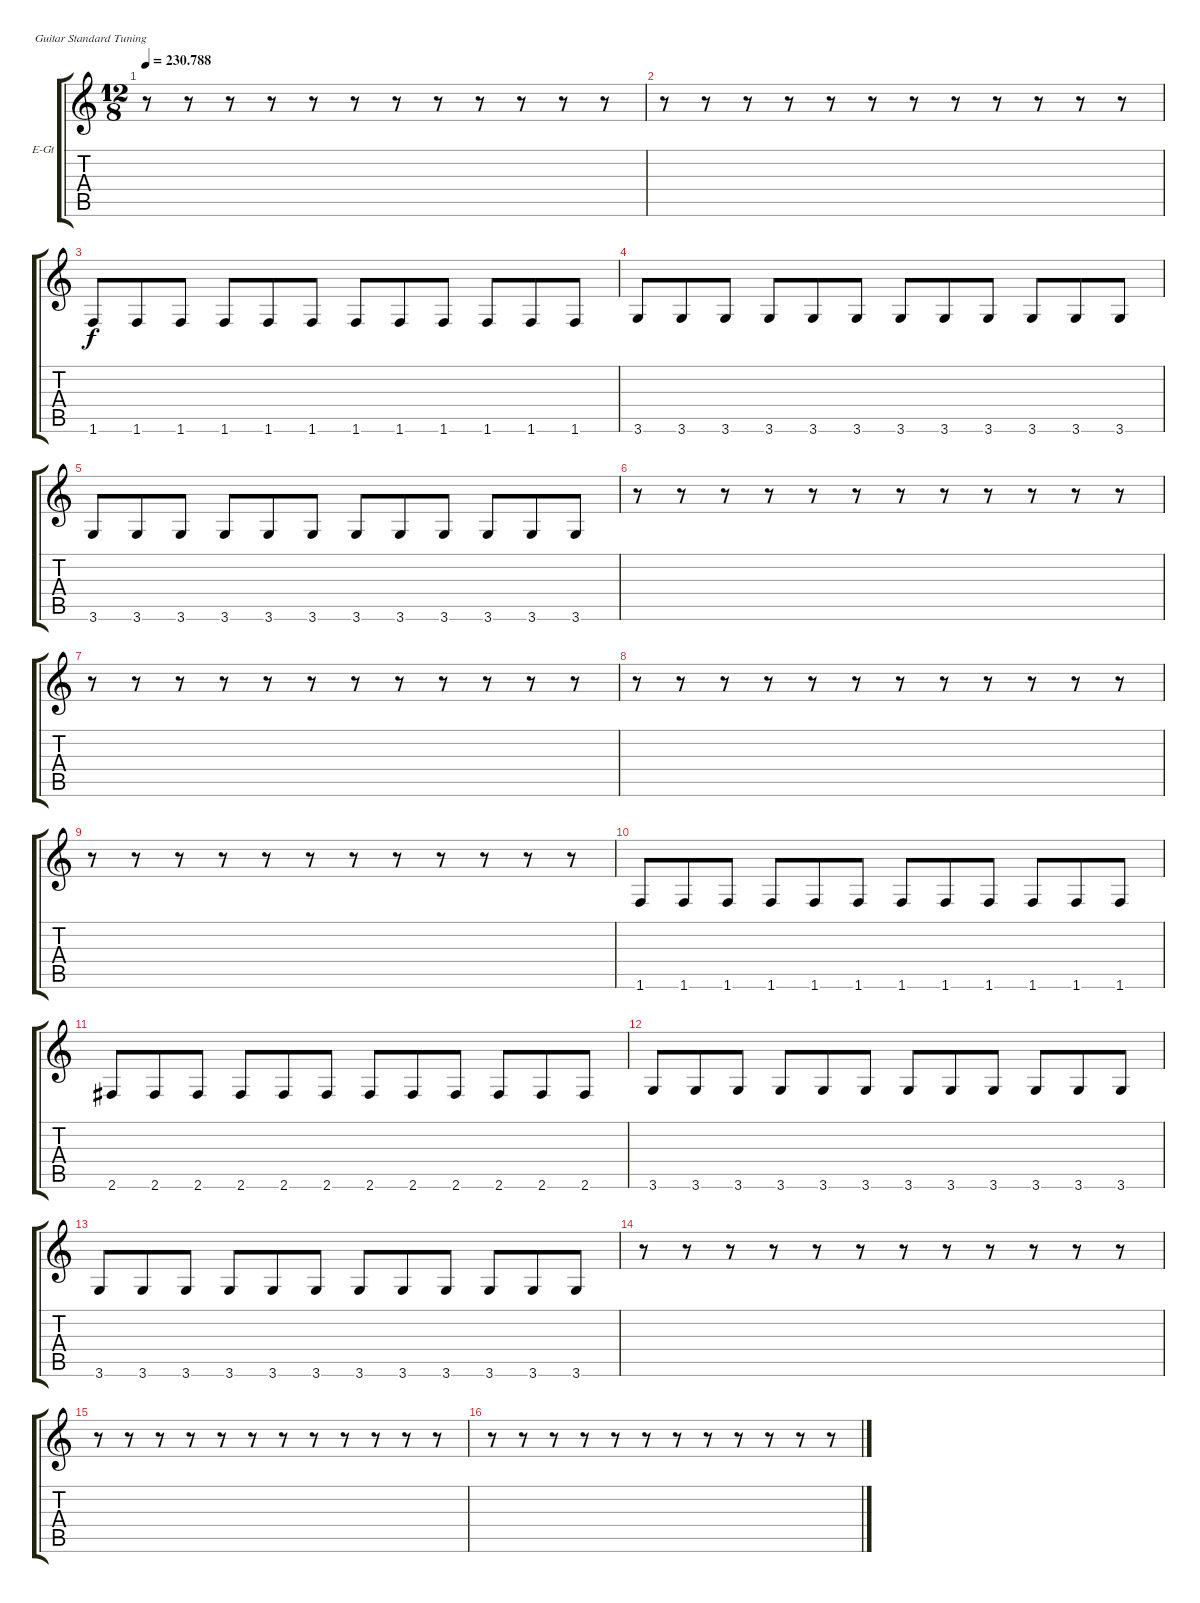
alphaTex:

\bracketExtendMode groupsimilarinstruments
\firstSystemTrackNameOrientation horizontal
\otherSystemsTrackNameOrientation horizontal
\track ("Ритм" "E-Gt") {instrument distortionguitar}
\staff {score tabs}
\tuning (E4 B3 G3 D3 A2 E2)
\ts (12 8)
\tempo
230.788
\accidentals auto
\clef g2
\ottava regular
\simile none
\ks c
r.8{dy f} r.8 r.8 r.8 r.8 r.8 r.8 r.8 r.8 r.8 r.8 r.8 |
r.8 r.8 r.8 r.8 r.8 r.8 r.8 r.8 r.8 r.8 r.8 r.8 |
1.6.8 1.6.8 1.6.8 1.6.8 1.6.8 1.6.8 1.6.8 1.6.8 1.6.8 1.6.8 1.6.8 1.6.8 |
3.6.8 3.6.8 3.6.8 3.6.8 3.6.8 3.6.8 3.6.8 3.6.8 3.6.8 3.6.8 3.6.8 3.6.8 |
3.6.8 3.6.8 3.6.8 3.6.8 3.6.8 3.6.8 3.6.8 3.6.8 3.6.8 3.6.8 3.6.8 3.6.8 |
r.8 r.8 r.8 r.8 r.8 r.8 r.8 r.8 r.8 r.8 r.8 r.8 |
r.8 r.8 r.8 r.8 r.8 r.8 r.8 r.8 r.8 r.8 r.8 r.8 |
r.8 r.8 r.8 r.8 r.8 r.8 r.8 r.8 r.8 r.8 r.8 r.8 |
r.8 r.8 r.8 r.8 r.8 r.8 r.8 r.8 r.8 r.8 r.8 r.8 |
1.6.8 1.6.8 1.6.8 1.6.8 1.6.8 1.6.8 1.6.8 1.6.8 1.6.8 1.6.8 1.6.8 1.6.8 |
2.6.8 2.6.8 2.6.8 2.6.8 2.6.8 2.6.8 2.6.8 2.6.8 2.6.8 2.6.8 2.6.8 2.6.8 |
3.6.8 3.6.8 3.6.8 3.6.8 3.6.8 3.6.8 3.6.8 3.6.8 3.6.8 3.6.8 3.6.8 3.6.8 |
3.6.8 3.6.8 3.6.8 3.6.8 3.6.8 3.6.8 3.6.8 3.6.8 3.6.8 3.6.8 3.6.8 3.6.8 |
r.8 r.8 r.8 r.8 r.8 r.8 r.8 r.8 r.8 r.8 r.8 r.8 |
r.8 r.8 r.8 r.8 r.8 r.8 r.8 r.8 r.8 r.8 r.8 r.8 |
r.8 r.8 r.8 r.8 r.8 r.8 r.8 r.8 r.8 r.8 r.8 r.8
